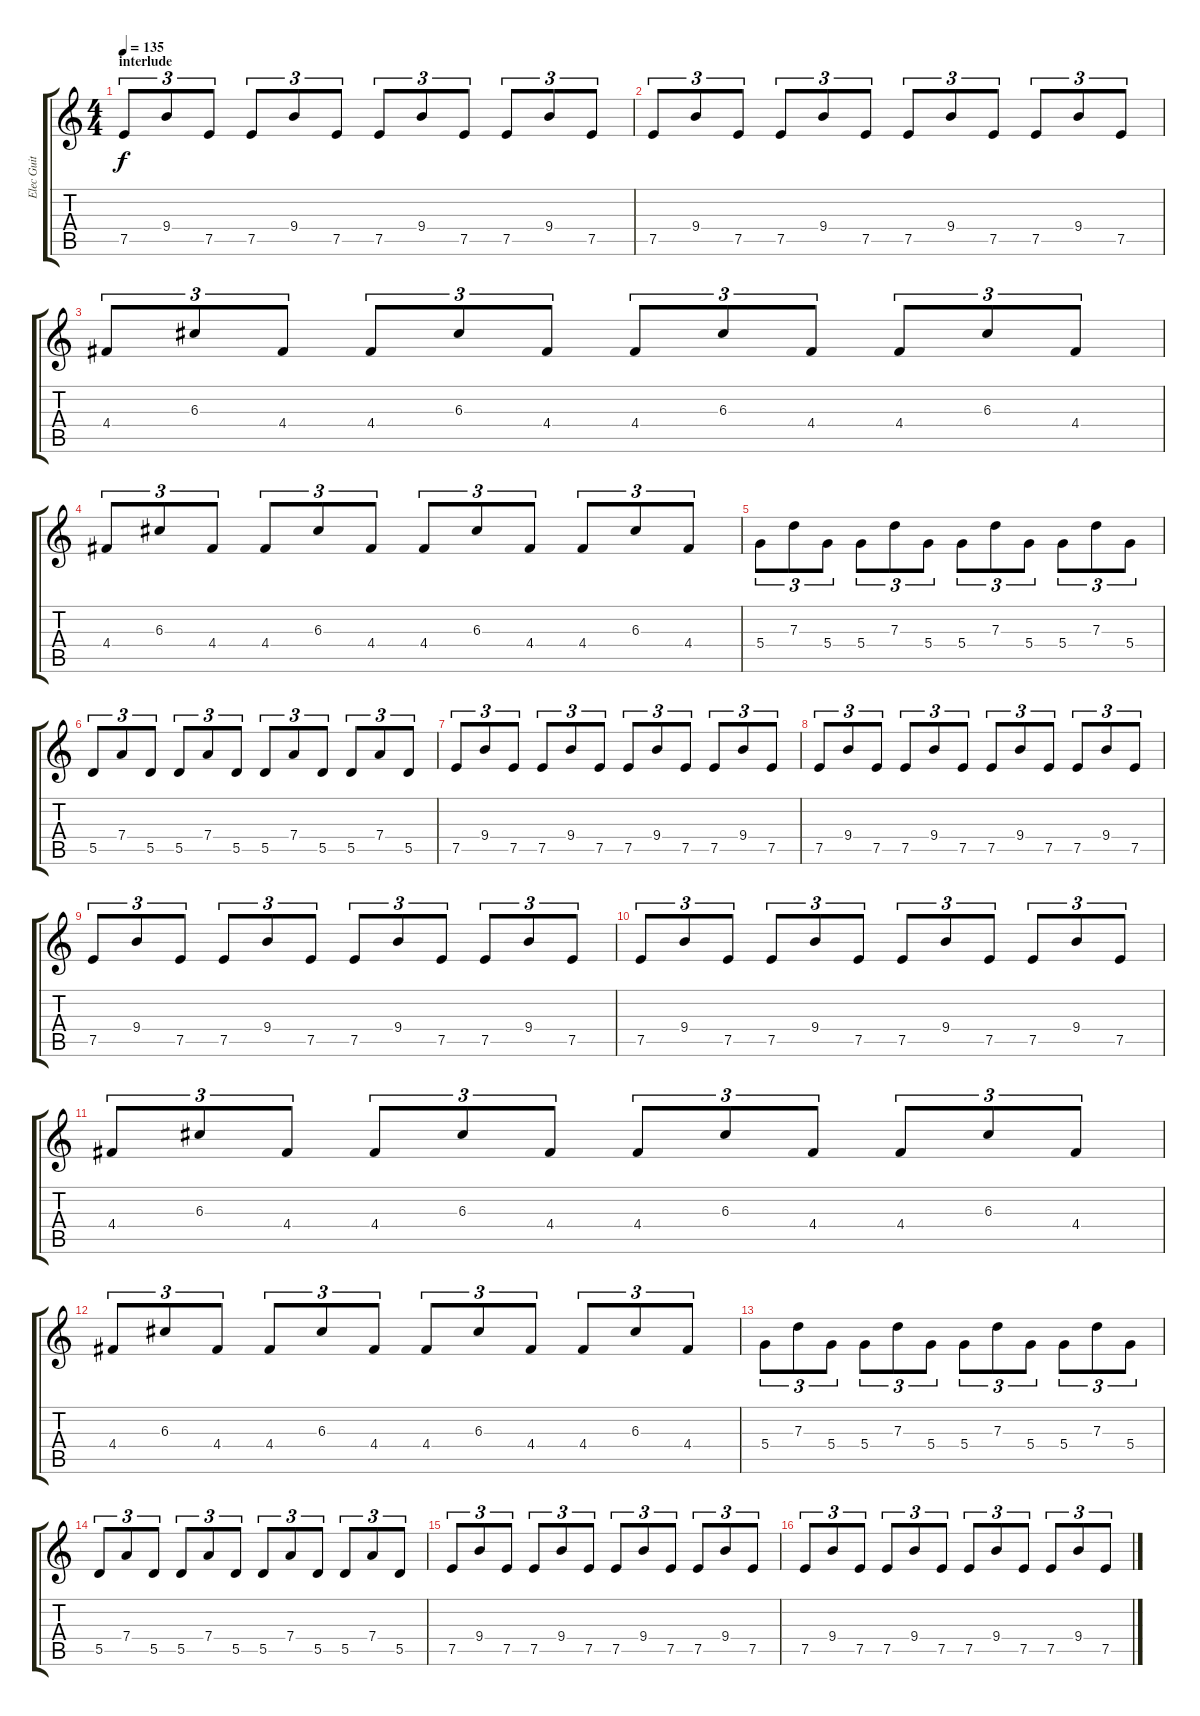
\track ("Elec Guit 1" "Elec Guit ") {instrument overdrivenguitar}
\staff {score tabs}
\tuning (E4 B3 G3 D3 A2 E2) {hide}
\ts (4 4)
\section ("" "interlude")
\tempo 135
\clef g2
\ks c
7.5.8{tu (3 2) dy f volume 16 instrument acousticguitarnylon} 9.4.8{tu (3 2)} 7.5.8{tu (3 2)} 7.5.8{tu (3 2)} 9.4.8{tu (3 2)} 7.5.8{tu (3 2)} 7.5.8{tu (3 2)} 9.4.8{tu (3 2)} 7.5.8{tu (3 2)} 7.5.8{tu (3 2)} 9.4.8{tu (3 2)} 7.5.8{tu (3 2)} |
7.5.8{tu (3 2)} 9.4.8{tu (3 2)} 7.5.8{tu (3 2)} 7.5.8{tu (3 2)} 9.4.8{tu (3 2)} 7.5.8{tu (3 2)} 7.5.8{tu (3 2)} 9.4.8{tu (3 2)} 7.5.8{tu (3 2)} 7.5.8{tu (3 2)} 9.4.8{tu (3 2)} 7.5.8{tu (3 2)} |
4.4.8{tu (3 2)} 6.3.8{tu (3 2)} 4.4.8{tu (3 2)} 4.4.8{tu (3 2)} 6.3.8{tu (3 2)} 4.4.8{tu (3 2)} 4.4.8{tu (3 2)} 6.3.8{tu (3 2)} 4.4.8{tu (3 2)} 4.4.8{tu (3 2)} 6.3.8{tu (3 2)} 4.4.8{tu (3 2)} |
4.4.8{tu (3 2)} 6.3.8{tu (3 2)} 4.4.8{tu (3 2)} 4.4.8{tu (3 2)} 6.3.8{tu (3 2)} 4.4.8{tu (3 2)} 4.4.8{tu (3 2)} 6.3.8{tu (3 2)} 4.4.8{tu (3 2)} 4.4.8{tu (3 2)} 6.3.8{tu (3 2)} 4.4.8{tu (3 2)} |
5.4.8{tu (3 2)} 7.3.8{tu (3 2)} 5.4.8{tu (3 2)} 5.4.8{tu (3 2)} 7.3.8{tu (3 2)} 5.4.8{tu (3 2)} 5.4.8{tu (3 2)} 7.3.8{tu (3 2)} 5.4.8{tu (3 2)} 5.4.8{tu (3 2)} 7.3.8{tu (3 2)} 5.4.8{tu (3 2)} |
5.5.8{tu (3 2)} 7.4.8{tu (3 2)} 5.5.8{tu (3 2)} 5.5.8{tu (3 2)} 7.4.8{tu (3 2)} 5.5.8{tu (3 2)} 5.5.8{tu (3 2)} 7.4.8{tu (3 2)} 5.5.8{tu (3 2)} 5.5.8{tu (3 2)} 7.4.8{tu (3 2)} 5.5.8{tu (3 2)} |
7.5.8{tu (3 2)} 9.4.8{tu (3 2)} 7.5.8{tu (3 2)} 7.5.8{tu (3 2)} 9.4.8{tu (3 2)} 7.5.8{tu (3 2)} 7.5.8{tu (3 2)} 9.4.8{tu (3 2)} 7.5.8{tu (3 2)} 7.5.8{tu (3 2)} 9.4.8{tu (3 2)} 7.5.8{tu (3 2)} |
7.5.8{tu (3 2)} 9.4.8{tu (3 2)} 7.5.8{tu (3 2)} 7.5.8{tu (3 2)} 9.4.8{tu (3 2)} 7.5.8{tu (3 2)} 7.5.8{tu (3 2)} 9.4.8{tu (3 2)} 7.5.8{tu (3 2)} 7.5.8{tu (3 2)} 9.4.8{tu (3 2)} 7.5.8{tu (3 2)} |
7.5.8{tu (3 2) volume 16 instrument acousticguitarnylon} 9.4.8{tu (3 2)} 7.5.8{tu (3 2)} 7.5.8{tu (3 2)} 9.4.8{tu (3 2)} 7.5.8{tu (3 2)} 7.5.8{tu (3 2)} 9.4.8{tu (3 2)} 7.5.8{tu (3 2)} 7.5.8{tu (3 2)} 9.4.8{tu (3 2)} 7.5.8{tu (3 2)} |
7.5.8{tu (3 2)} 9.4.8{tu (3 2)} 7.5.8{tu (3 2)} 7.5.8{tu (3 2)} 9.4.8{tu (3 2)} 7.5.8{tu (3 2)} 7.5.8{tu (3 2)} 9.4.8{tu (3 2)} 7.5.8{tu (3 2)} 7.5.8{tu (3 2)} 9.4.8{tu (3 2)} 7.5.8{tu (3 2)} |
4.4.8{tu (3 2)} 6.3.8{tu (3 2)} 4.4.8{tu (3 2)} 4.4.8{tu (3 2)} 6.3.8{tu (3 2)} 4.4.8{tu (3 2)} 4.4.8{tu (3 2)} 6.3.8{tu (3 2)} 4.4.8{tu (3 2)} 4.4.8{tu (3 2)} 6.3.8{tu (3 2)} 4.4.8{tu (3 2)} |
4.4.8{tu (3 2)} 6.3.8{tu (3 2)} 4.4.8{tu (3 2)} 4.4.8{tu (3 2)} 6.3.8{tu (3 2)} 4.4.8{tu (3 2)} 4.4.8{tu (3 2)} 6.3.8{tu (3 2)} 4.4.8{tu (3 2)} 4.4.8{tu (3 2)} 6.3.8{tu (3 2)} 4.4.8{tu (3 2)} |
5.4.8{tu (3 2)} 7.3.8{tu (3 2)} 5.4.8{tu (3 2)} 5.4.8{tu (3 2)} 7.3.8{tu (3 2)} 5.4.8{tu (3 2)} 5.4.8{tu (3 2)} 7.3.8{tu (3 2)} 5.4.8{tu (3 2)} 5.4.8{tu (3 2)} 7.3.8{tu (3 2)} 5.4.8{tu (3 2)} |
5.5.8{tu (3 2)} 7.4.8{tu (3 2)} 5.5.8{tu (3 2)} 5.5.8{tu (3 2)} 7.4.8{tu (3 2)} 5.5.8{tu (3 2)} 5.5.8{tu (3 2)} 7.4.8{tu (3 2)} 5.5.8{tu (3 2)} 5.5.8{tu (3 2)} 7.4.8{tu (3 2)} 5.5.8{tu (3 2)} |
7.5.8{tu (3 2)} 9.4.8{tu (3 2)} 7.5.8{tu (3 2)} 7.5.8{tu (3 2)} 9.4.8{tu (3 2)} 7.5.8{tu (3 2)} 7.5.8{tu (3 2)} 9.4.8{tu (3 2)} 7.5.8{tu (3 2)} 7.5.8{tu (3 2)} 9.4.8{tu (3 2)} 7.5.8{tu (3 2)} |
7.5.8{tu (3 2)} 9.4.8{tu (3 2)} 7.5.8{tu (3 2)} 7.5.8{tu (3 2)} 9.4.8{tu (3 2)} 7.5.8{tu (3 2)} 7.5.8{tu (3 2)} 9.4.8{tu (3 2)} 7.5.8{tu (3 2)} 7.5.8{tu (3 2)} 9.4.8{tu (3 2)} 7.5.8{tu (3 2)}
